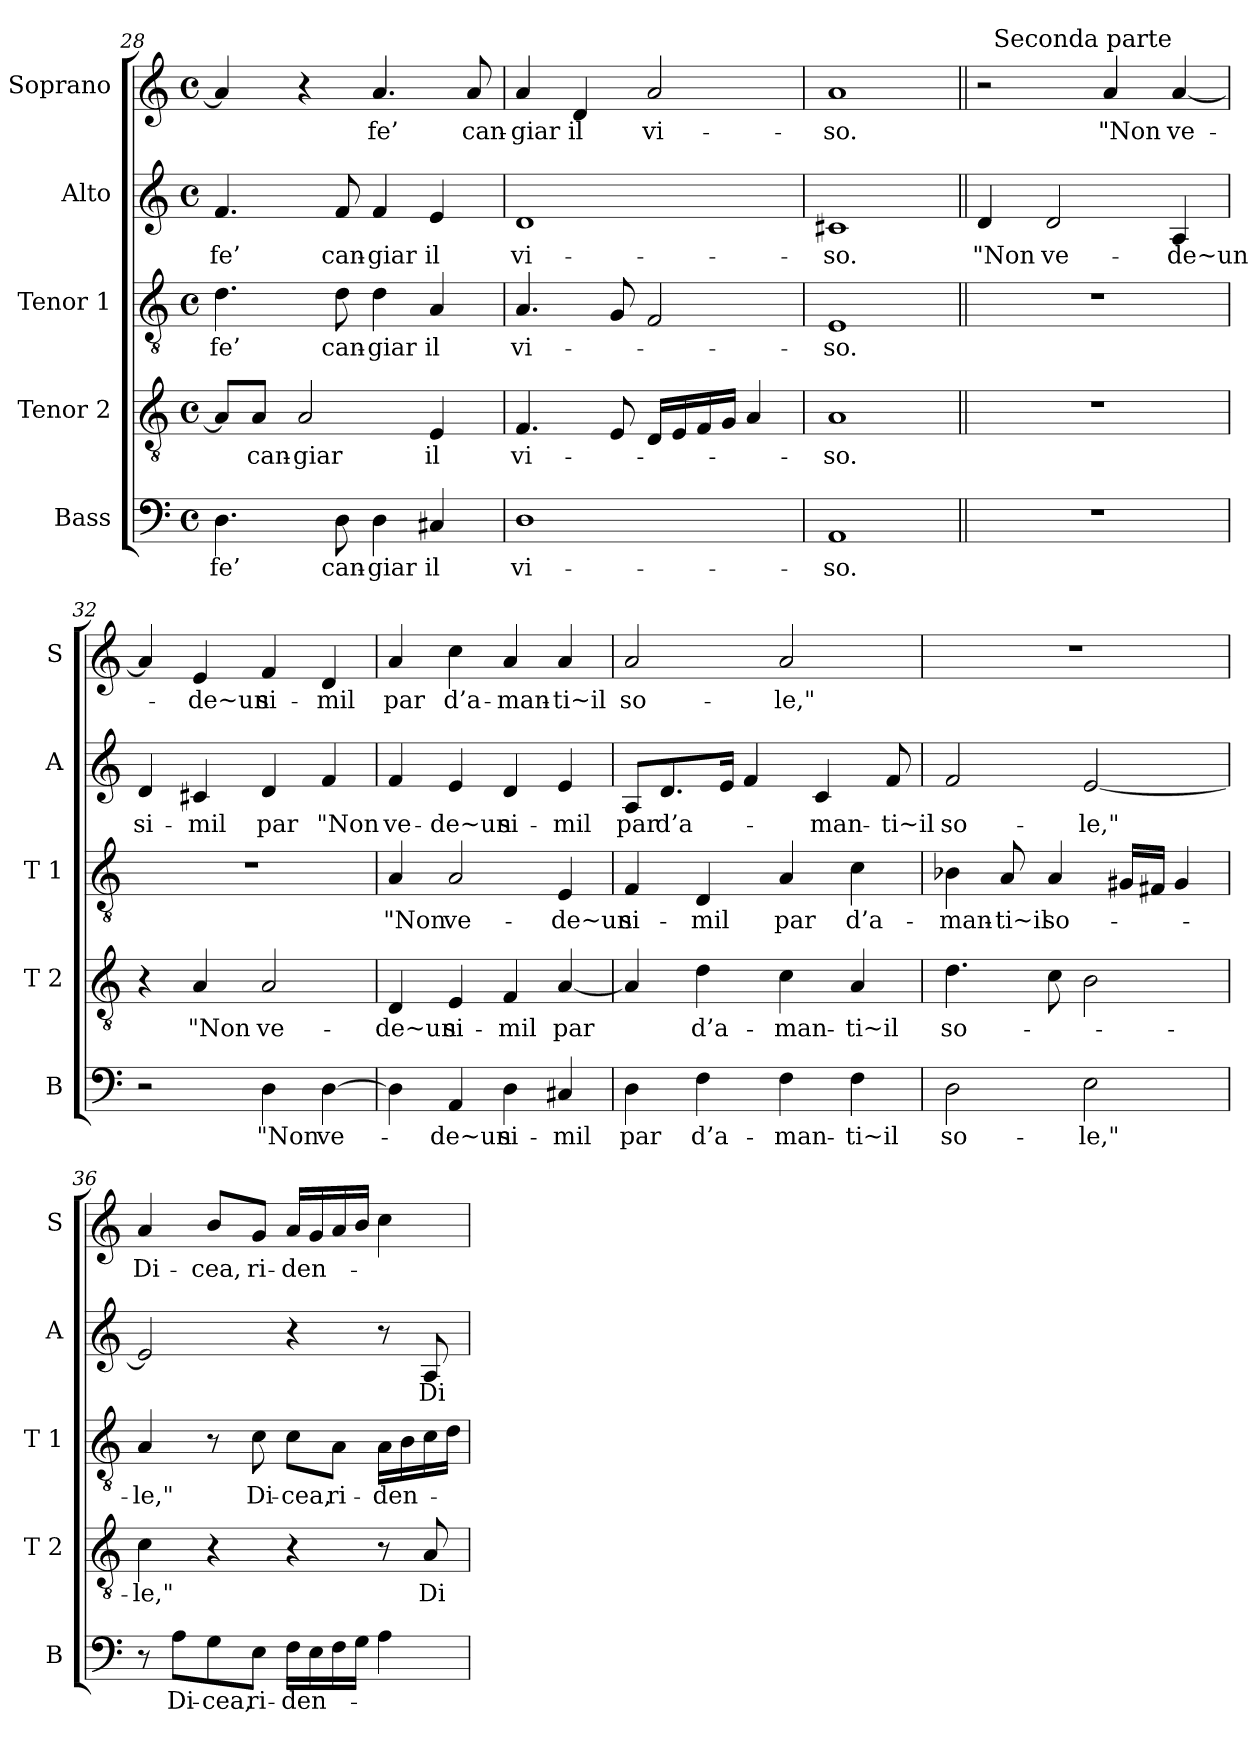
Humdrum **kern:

**kern	**text	**kern	**text	**kern	**text	**kern	**text	**kern	**text
*part5	*part5	*part4	*part4	*part3	*part3	*part2	*part2	*part1	*part1
*staff5	*staff5	*staff4	*staff4	*staff3	*staff3	*staff2	*staff2	*staff1	*staff1
*I"Bass	*	*I"Tenor 2	*	*I"Tenor 1	*	*I"Alto	*	*I"Soprano	*
*I'B	*	*I'T 2	*	*I'T 1	*	*I'A	*	*I'S	*
*clefF4	*	*clefGv2	*	*clefGv2	*	*clefG2	*	*clefG2	*
*k[]	*	*k[]	*	*k[]	*	*k[]	*	*k[]	*
*C:	*	*C:	*	*C:	*	*C:	*	*C:	*
*M4/4	*	*M4/4	*	*M4/4	*	*M4/4	*	*M4/4	*
*met(c)	*	*met(c)	*	*met(c)	*	*met(c)	*	*met(c)	*
=28	=28	=28	=28	=28	=28	=28	=28	=28	=28
!	!LO:LY:b	!	!	!	!LO:LY:b	!	!LO:LY:b	!	!
4.D\	fe’	8A/L]	.	4.d\	fe’	4.f/	fe’	4a/]	.
!	!	!	!LO:LY:b	!	!	!	!	!	!
.	.	8A/J	can-	.	.	.	.	.	.
!	!	!	!LO:LY:b	!	!	!	!	!	!
.	.	2A/	-giar	.	.	.	.	4r	.
!	!LO:LY:b	!	!	!	!LO:LY:b	!	!LO:LY:b	!	!
8D\	can-	.	.	8d\	can-	8f/	can-	.	.
!	!LO:LY:b	!	!	!	!LO:LY:b	!	!LO:LY:b	!	!LO:LY:b
4D\	-giar	.	.	4d\	-giar	4f/	-giar	4.a/	fe’
!	!LO:LY:b	!	!LO:LY:b	!	!LO:LY:b	!	!LO:LY:b	!	!
4C#X/	il	4E/	il	4A/	il	4e/	il	.	.
!	!	!	!	!	!	!	!	!	!LO:LY:b
.	.	.	.	.	.	.	.	8a/	can-
!!LO:LB:g=z
=29	=29	=29	=29	=29	=29	=29	=29	=29	=29
!	!LO:LY:b	!	!LO:LY:b	!	!LO:LY:b	!	!LO:LY:b	!	!LO:LY:b
1D	vi-	4.F/	vi-	4.A/	vi-	1d	vi-	4a/	-giar
!	!	!	!	!	!	!	!	!	!LO:LY:b
.	.	.	.	.	.	.	.	4d/	il
.	.	8E/	.	8G/	.	.	.	.	.
!	!	!	!	!	!	!	!	!	!LO:LY:b
.	.	16D/LL	.	2F/	.	.	.	2a/	vi-
.	.	16E/	.	.	.	.	.	.	.
.	.	16F/	.	.	.	.	.	.	.
.	.	16G/JJ	.	.	.	.	.	.	.
.	.	4A/	.	.	.	.	.	.	.
=30	=30	=30	=30	=30	=30	=30	=30	=30	=30
!	!LO:LY:b	!	!LO:LY:b	!	!LO:LY:b	!	!LO:LY:b	!	!LO:LY:b
1AA	-so.	1A	-so.	1E	-so.	1c#X	-so.	1a	-so.
=31||	=31||	=31||	=31||	=31||	=31||	=31||	=31||	=31||	=31||
!	!	!	!	!	!	!	!LO:LY:b	!	!
*	*	*	*	*	*	*	*	*^	*
1r	.	1r	.	1r	.	4d/	"Non	2r	32ryy	.
!	!	!	!	!	!	!	!	!	!LO:TX:a:t=Seconda parte	!
.	.	.	.	.	.	.	.	.	2ryy	.
!	!	!	!	!	!	!	!LO:LY:b	!	!	!
.	.	.	.	.	.	2d/	ve-	.	.	.
!	!	!	!	!	!	!	!	!	!	!LO:LY:b
.	.	.	.	.	.	.	.	4a/	.	"Non
.	.	.	.	.	.	.	.	.	4...ryy	.
!	!	!	!	!	!	!	!LO:LY:b	!	!	!LO:LY:b
.	.	.	.	.	.	4A/	-de~un	[4a/	.	ve-
=32	=32	=32	=32	=32	=32	=32	=32	=32	=32	=32
!	!	!	!	!	!	!	!LO:LY:b	!	!	!
*	*	*	*	*	*	*	*	*v	*v	*
2r	.	4r	.	1r	.	4d/	si-	4a/]	.
!	!	!	!LO:LY:b	!	!	!	!LO:LY:b	!	!LO:LY:b
.	.	4A/	"Non	.	.	4c#X/	-mil	4e/	-de~un
!	!LO:LY:b	!	!LO:LY:b	!	!	!	!LO:LY:b	!	!LO:LY:b
4D\	"Non	2A/	ve-	.	.	4d/	par	4f/	si-
!	!LO:LY:b	!	!	!	!	!	!LO:LY:b	!	!LO:LY:b
[4D\	ve-	.	.	.	.	4f/	"Non	4d/	-mil
=33	=33	=33	=33	=33	=33	=33	=33	=33	=33
!	!	!	!LO:LY:b	!	!LO:LY:b	!	!LO:LY:b	!	!LO:LY:b
4D\]	.	4D/	-de~un	4A/	"Non	4f/	ve-	4a/	par
!	!LO:LY:b	!	!LO:LY:b	!	!LO:LY:b	!	!LO:LY:b	!	!LO:LY:b
4AA/	-de~un	4E/	si-	2A/	ve-	4e/	-de~un	4cc\	d’a-
!	!LO:LY:b	!	!LO:LY:b	!	!	!	!LO:LY:b	!	!LO:LY:b
4D\	si-	4F/	-mil	.	.	4d/	si-	4a/	-man-
!	!LO:LY:b	!	!LO:LY:b	!	!LO:LY:b	!	!LO:LY:b	!	!LO:LY:b
4C#X/	-mil	[4A/	par	4E/	-de~un	4e/	-mil	4a/	-ti~il
=34	=34	=34	=34	=34	=34	=34	=34	=34	=34
!	!LO:LY:b	!	!	!	!LO:LY:b	!	!LO:LY:b	!	!LO:LY:b
4D\	par	4A/]	.	4F/	si-	8A/L	par	2a/	so-
!	!	!	!	!	!	!	!LO:LY:b	!	!
.	.	.	.	.	.	8.d/	d’a-	.	.
!	!LO:LY:b	!	!LO:LY:b	!	!LO:LY:b	!	!	!	!
4F\	d’a-	4d\	d’a-	4D/	-mil	.	.	.	.
.	.	.	.	.	.	16e/Jk	.	.	.
.	.	.	.	.	.	4f/	.	.	.
!	!LO:LY:b	!	!LO:LY:b	!	!LO:LY:b	!	!	!	!LO:LY:b
4F\	-man-	4c\	-man-	4A/	par	.	.	2a/	-le,"
!	!	!	!	!	!	!	!LO:LY:b	!	!
.	.	.	.	.	.	4c/	-man-	.	.
!	!LO:LY:b	!	!LO:LY:b	!	!LO:LY:b	!	!	!	!
4F\	-ti~il	4A/	-ti~il	4c\	d’a-	.	.	.	.
!	!	!	!	!	!	!	!LO:LY:b	!	!
.	.	.	.	.	.	8f/	-ti~il	.	.
!!LO:PB:g=z
=35	=35	=35	=35	=35	=35	=35	=35	=35	=35
!	!LO:LY:b	!	!LO:LY:b	!	!LO:LY:b	!	!LO:LY:b	!	!
2D\	so-	4.d\	so-	4B-X\	-man-	2f/	so-	1r	.
!	!	!	!	!	!LO:LY:b	!	!	!	!
.	.	.	.	8A/	-ti~il	.	.	.	.
!	!	!	!	!	!LO:LY:b	!	!	!	!
.	.	8c\	.	4A/	so-	.	.	.	.
!	!LO:LY:b	!	!	!	!	!	!LO:LY:b	!	!
2E\	-le,"	2B\	.	.	.	[2e/	-le,"	.	.
.	.	.	.	16G#X/LL	.	.	.	.	.
.	.	.	.	16F#X/JJ	.	.	.	.	.
.	.	.	.	4G#/	.	.	.	.	.
=36	=36	=36	=36	=36	=36	=36	=36	=36	=36
!	!	!	!LO:LY:b	!	!LO:LY:b	!	!	!	!LO:LY:b
8r	.	4c\	-le,"	4A/	-le,"	2e/]	.	4a/	Di-
!	!LO:LY:b	!	!	!	!	!	!	!	!
8A\L	Di-	.	.	.	.	.	.	.	.
!	!LO:LY:b	!	!	!	!	!	!	!	!LO:LY:b
8G\	-cea,	4r	.	8r	.	.	.	8b/L	-cea,
!	!LO:LY:b	!	!	!	!LO:LY:b	!	!	!	!LO:LY:b
8E\J	ri-	.	.	8c\	Di-	.	.	8g/J	ri-
!	!LO:LY:b	!	!	!	!LO:LY:b	!	!	!	!LO:LY:b
16F\LL	-den-	4r	.	8c\L	-cea,	4r	.	16a/LL	-den-
16E\	.	.	.	.	.	.	.	16g/	.
!	!	!	!	!	!LO:LY:b	!	!	!	!
16F\	.	.	.	8A\J	ri-	.	.	16a/	.
16G\JJ	.	.	.	.	.	.	.	16b/JJ	.
!	!	!	!	!	!LO:LY:b	!	!	!	!
4A\	.	8r	.	16A\LL	-den-	8r	.	4cc\	.
.	.	.	.	16B\	.	.	.	.	.
!	!	!	!LO:LY:b	!	!	!	!LO:LY:b	!	!
.	.	8A/	Di-	16c\	.	8A/	Di-	.	.
.	.	.	.	16d\JJ	.	.	.	.	.
=	=	=	=	=	=	=	=	=	=
*-	*-	*-	*-	*-	*-	*-	*-	*-	*-
